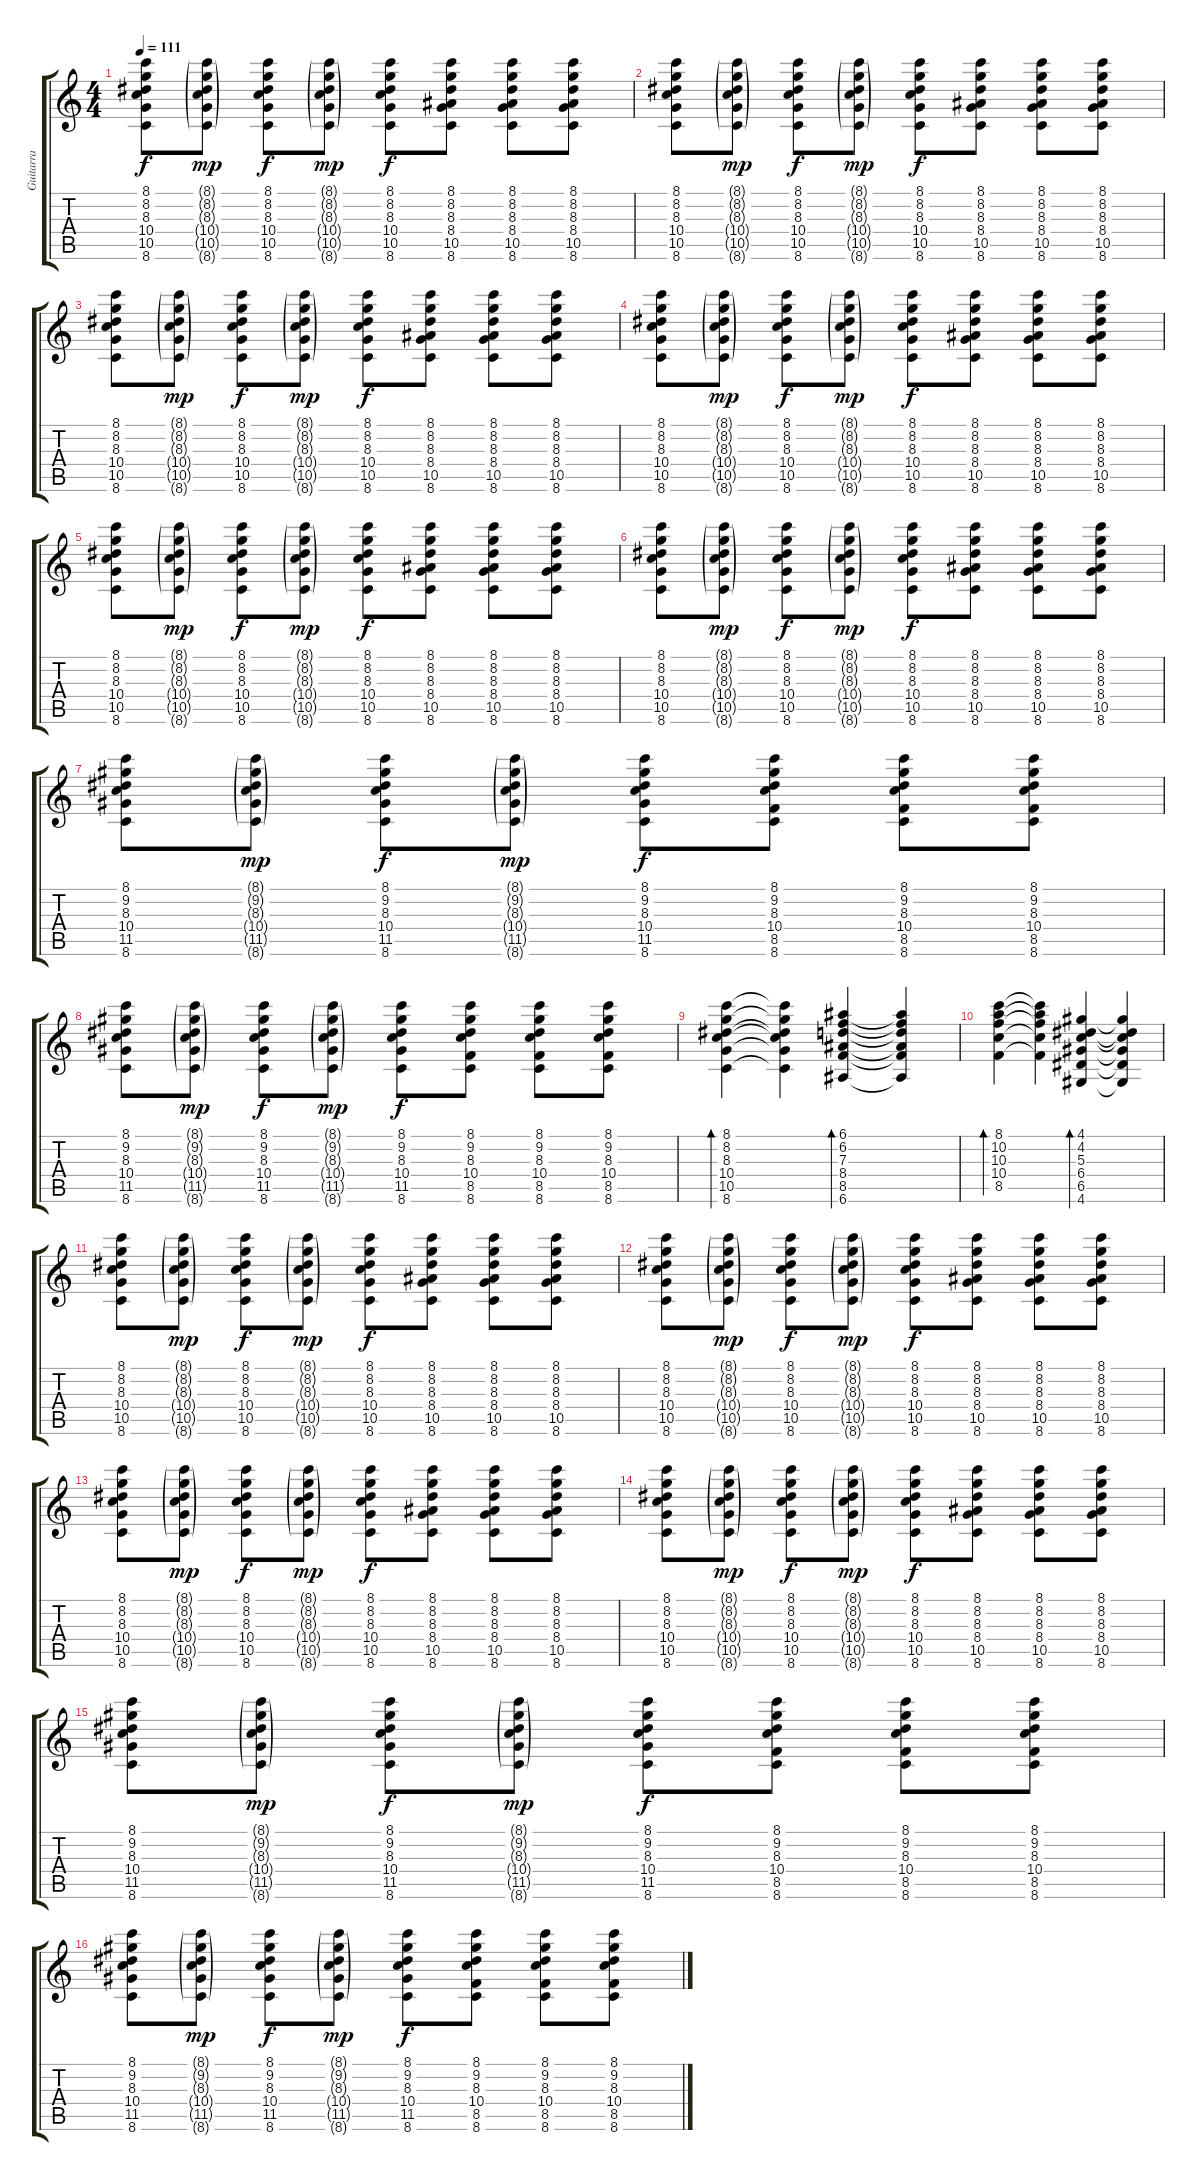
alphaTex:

\track ("Guitarra" "Guitarra") {instrument distortionguitar}
\staff {score tabs}
\tuning (E4 B3 G3 D3 A2 E2) {hide}
\ts (4 4)
\tempo 111
\clef g2
\ks c
(8.1 8.2 8.3 10.4 10.5 8.6).8{dy f instrument distortionguitar} (8.1{g} 8.2{g} 8.3{g} 10.4{g} 10.5{g} 8.6{g}).8{dy mp} (8.1 8.2 8.3 10.4 10.5 8.6).8{dy f} (8.1{g} 8.2{g} 8.3{g} 10.4{g} 10.5{g} 8.6{g}).8{dy mp} (8.1 8.2 8.3 10.4 10.5 8.6).8{dy f} (8.1 8.2 8.3 8.4 10.5 8.6).8 (8.1 8.2 8.3 8.4 10.5 8.6).8 (8.1 8.2 8.3 8.4 10.5 8.6).8 |
(8.1 8.2 8.3 10.4 10.5 8.6).8 (8.1{g} 8.2{g} 8.3{g} 10.4{g} 10.5{g} 8.6{g}).8{dy mp} (8.1 8.2 8.3 10.4 10.5 8.6).8{dy f} (8.1{g} 8.2{g} 8.3{g} 10.4{g} 10.5{g} 8.6{g}).8{dy mp} (8.1 8.2 8.3 10.4 10.5 8.6).8{dy f} (8.1 8.2 8.3 8.4 10.5 8.6).8 (8.1 8.2 8.3 8.4 10.5 8.6).8 (8.1 8.2 8.3 8.4 10.5 8.6).8 |
(8.1 8.2 8.3 10.4 10.5 8.6).8 (8.1{g} 8.2{g} 8.3{g} 10.4{g} 10.5{g} 8.6{g}).8{dy mp} (8.1 8.2 8.3 10.4 10.5 8.6).8{dy f} (8.1{g} 8.2{g} 8.3{g} 10.4{g} 10.5{g} 8.6{g}).8{dy mp} (8.1 8.2 8.3 10.4 10.5 8.6).8{dy f} (8.1 8.2 8.3 8.4 10.5 8.6).8 (8.1 8.2 8.3 8.4 10.5 8.6).8 (8.1 8.2 8.3 8.4 10.5 8.6).8 |
(8.1 8.2 8.3 10.4 10.5 8.6).8 (8.1{g} 8.2{g} 8.3{g} 10.4{g} 10.5{g} 8.6{g}).8{dy mp} (8.1 8.2 8.3 10.4 10.5 8.6).8{dy f} (8.1{g} 8.2{g} 8.3{g} 10.4{g} 10.5{g} 8.6{g}).8{dy mp} (8.1 8.2 8.3 10.4 10.5 8.6).8{dy f} (8.1 8.2 8.3 8.4 10.5 8.6).8 (8.1 8.2 8.3 8.4 10.5 8.6).8 (8.1 8.2 8.3 8.4 10.5 8.6).8 |
(8.1 8.2 8.3 10.4 10.5 8.6).8 (8.1{g} 8.2{g} 8.3{g} 10.4{g} 10.5{g} 8.6{g}).8{dy mp} (8.1 8.2 8.3 10.4 10.5 8.6).8{dy f} (8.1{g} 8.2{g} 8.3{g} 10.4{g} 10.5{g} 8.6{g}).8{dy mp} (8.1 8.2 8.3 10.4 10.5 8.6).8{dy f} (8.1 8.2 8.3 8.4 10.5 8.6).8 (8.1 8.2 8.3 8.4 10.5 8.6).8 (8.1 8.2 8.3 8.4 10.5 8.6).8 |
(8.1 8.2 8.3 10.4 10.5 8.6).8 (8.1{g} 8.2{g} 8.3{g} 10.4{g} 10.5{g} 8.6{g}).8{dy mp} (8.1 8.2 8.3 10.4 10.5 8.6).8{dy f} (8.1{g} 8.2{g} 8.3{g} 10.4{g} 10.5{g} 8.6{g}).8{dy mp} (8.1 8.2 8.3 10.4 10.5 8.6).8{dy f} (8.1 8.2 8.3 8.4 10.5 8.6).8 (8.1 8.2 8.3 8.4 10.5 8.6).8 (8.1 8.2 8.3 8.4 10.5 8.6).8 |
(8.1 9.2 8.3 10.4 11.5 8.6).8 (8.1{g} 9.2{g} 8.3{g} 10.4{g} 11.5{g} 8.6{g}).8{dy mp} (8.1 9.2 8.3 10.4 11.5 8.6).8{dy f} (8.1{g} 9.2{g} 8.3{g} 10.4{g} 11.5{g} 8.6{g}).8{dy mp} (8.1 9.2 8.3 10.4 11.5 8.6).8{dy f} (8.1 9.2 8.3 10.4 8.5 8.6).8 (8.1 9.2 8.3 10.4 8.5 8.6).8 (8.1 9.2 8.3 10.4 8.5 8.6).8 |
(8.1 9.2 8.3 10.4 11.5 8.6).8 (8.1{g} 9.2{g} 8.3{g} 10.4{g} 11.5{g} 8.6{g}).8{dy mp} (8.1 9.2 8.3 10.4 11.5 8.6).8{dy f} (8.1{g} 9.2{g} 8.3{g} 10.4{g} 11.5{g} 8.6{g}).8{dy mp} (8.1 9.2 8.3 10.4 11.5 8.6).8{dy f} (8.1 9.2 8.3 10.4 8.5 8.6).8 (8.1 9.2 8.3 10.4 8.5 8.6).8 (8.1 9.2 8.3 10.4 8.5 8.6).8 |
(8.1 8.2 8.3 10.4 10.5 8.6).4{bd 30} (8.1{t} 8.2{t} 8.3{t} 10.4{t} 10.5{t} 8.6{t}).4 (6.1 6.2 7.3 8.4 8.5 6.6).4{bd 30} (6.1{t} 6.2{t} 7.3{t} 8.4{t} 8.5{t} 6.6{t}).4 |
(8.1 10.2 10.3 10.4 8.5).4{bd 30} (8.1{t} 10.2{t} 10.3{t} 10.4{t} 8.5{t}).4 (4.1 4.2 5.3 6.4 6.5 4.6).4{bd 30} (4.1{t} 4.2{t} 5.3{t} 6.4{t} 6.5{t} 4.6{t}).4 |
(8.1 8.2 8.3 10.4 10.5 8.6).8 (8.1{g} 8.2{g} 8.3{g} 10.4{g} 10.5{g} 8.6{g}).8{dy mp} (8.1 8.2 8.3 10.4 10.5 8.6).8{dy f} (8.1{g} 8.2{g} 8.3{g} 10.4{g} 10.5{g} 8.6{g}).8{dy mp} (8.1 8.2 8.3 10.4 10.5 8.6).8{dy f} (8.1 8.2 8.3 8.4 10.5 8.6).8 (8.1 8.2 8.3 8.4 10.5 8.6).8 (8.1 8.2 8.3 8.4 10.5 8.6).8 |
(8.1 8.2 8.3 10.4 10.5 8.6).8 (8.1{g} 8.2{g} 8.3{g} 10.4{g} 10.5{g} 8.6{g}).8{dy mp} (8.1 8.2 8.3 10.4 10.5 8.6).8{dy f} (8.1{g} 8.2{g} 8.3{g} 10.4{g} 10.5{g} 8.6{g}).8{dy mp} (8.1 8.2 8.3 10.4 10.5 8.6).8{dy f} (8.1 8.2 8.3 8.4 10.5 8.6).8 (8.1 8.2 8.3 8.4 10.5 8.6).8 (8.1 8.2 8.3 8.4 10.5 8.6).8 |
(8.1 8.2 8.3 10.4 10.5 8.6).8 (8.1{g} 8.2{g} 8.3{g} 10.4{g} 10.5{g} 8.6{g}).8{dy mp} (8.1 8.2 8.3 10.4 10.5 8.6).8{dy f} (8.1{g} 8.2{g} 8.3{g} 10.4{g} 10.5{g} 8.6{g}).8{dy mp} (8.1 8.2 8.3 10.4 10.5 8.6).8{dy f} (8.1 8.2 8.3 8.4 10.5 8.6).8 (8.1 8.2 8.3 8.4 10.5 8.6).8 (8.1 8.2 8.3 8.4 10.5 8.6).8 |
(8.1 8.2 8.3 10.4 10.5 8.6).8 (8.1{g} 8.2{g} 8.3{g} 10.4{g} 10.5{g} 8.6{g}).8{dy mp} (8.1 8.2 8.3 10.4 10.5 8.6).8{dy f} (8.1{g} 8.2{g} 8.3{g} 10.4{g} 10.5{g} 8.6{g}).8{dy mp} (8.1 8.2 8.3 10.4 10.5 8.6).8{dy f} (8.1 8.2 8.3 8.4 10.5 8.6).8 (8.1 8.2 8.3 8.4 10.5 8.6).8 (8.1 8.2 8.3 8.4 10.5 8.6).8 |
(8.1 9.2 8.3 10.4 11.5 8.6).8 (8.1{g} 9.2{g} 8.3{g} 10.4{g} 11.5{g} 8.6{g}).8{dy mp} (8.1 9.2 8.3 10.4 11.5 8.6).8{dy f} (8.1{g} 9.2{g} 8.3{g} 10.4{g} 11.5{g} 8.6{g}).8{dy mp} (8.1 9.2 8.3 10.4 11.5 8.6).8{dy f} (8.1 9.2 8.3 10.4 8.5 8.6).8 (8.1 9.2 8.3 10.4 8.5 8.6).8 (8.1 9.2 8.3 10.4 8.5 8.6).8 |
(8.1 9.2 8.3 10.4 11.5 8.6).8 (8.1{g} 9.2{g} 8.3{g} 10.4{g} 11.5{g} 8.6{g}).8{dy mp} (8.1 9.2 8.3 10.4 11.5 8.6).8{dy f} (8.1{g} 9.2{g} 8.3{g} 10.4{g} 11.5{g} 8.6{g}).8{dy mp} (8.1 9.2 8.3 10.4 11.5 8.6).8{dy f} (8.1 9.2 8.3 10.4 8.5 8.6).8 (8.1 9.2 8.3 10.4 8.5 8.6).8 (8.1 9.2 8.3 10.4 8.5 8.6).8
